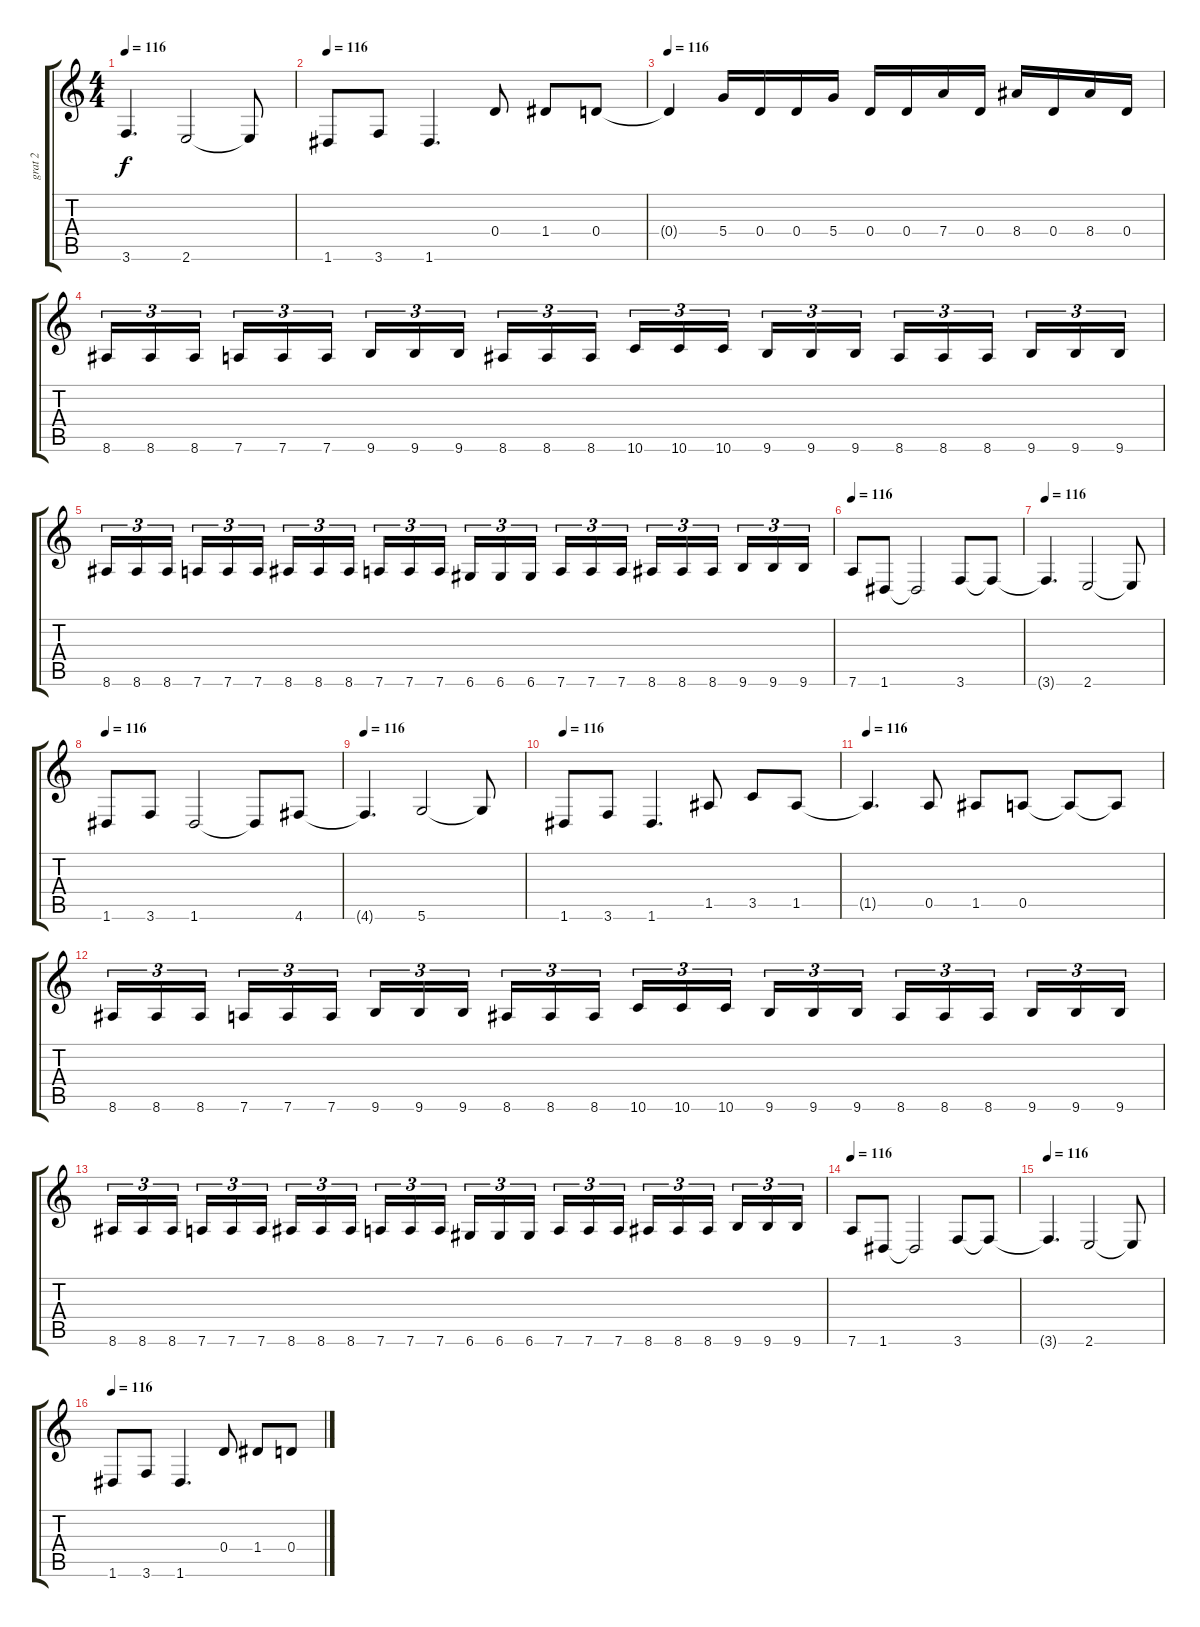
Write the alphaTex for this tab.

\track ("grat 2" "grat 2") {instrument distortionguitar}
\staff {score tabs}
\tuning (E4 B3 G3 D3 A2 D2) {hide}
\ts (4 4)
\tempo 116
\clef g2
\ks c
3.6{t}.4{d dy f} 2.6.2 2.6{t}.8 |
\tempo 116
1.6.8 3.6.8 1.6.4{d} 0.4.8 1.4.8 0.4.8 |
\tempo 116
0.4{t}.4 5.4.16 0.4.16 0.4.16 5.4.16 0.4.16 0.4.16 7.4.16 0.4.16 8.4.16 0.4.16 8.4.16 0.4.16 |
8.6.16{tu (3 2)} 8.6.16{tu (3 2)} 8.6.16{tu (3 2) beam splitsecondary} 7.6.16{tu (3 2)} 7.6.16{tu (3 2)} 7.6.16{tu (3 2)} 9.6.16{tu (3 2)} 9.6.16{tu (3 2)} 9.6.16{tu (3 2) beam splitsecondary} 8.6.16{tu (3 2)} 8.6.16{tu (3 2)} 8.6.16{tu (3 2)} 10.6.16{tu (3 2)} 10.6.16{tu (3 2)} 10.6.16{tu (3 2) beam splitsecondary} 9.6.16{tu (3 2)} 9.6.16{tu (3 2)} 9.6.16{tu (3 2)} 8.6.16{tu (3 2)} 8.6.16{tu (3 2)} 8.6.16{tu (3 2) beam splitsecondary} 9.6.16{tu (3 2)} 9.6.16{tu (3 2)} 9.6.16{tu (3 2)} |
8.6.16{tu (3 2)} 8.6.16{tu (3 2)} 8.6.16{tu (3 2) beam splitsecondary} 7.6.16{tu (3 2)} 7.6.16{tu (3 2)} 7.6.16{tu (3 2)} 8.6.16{tu (3 2)} 8.6.16{tu (3 2)} 8.6.16{tu (3 2) beam splitsecondary} 7.6.16{tu (3 2)} 7.6.16{tu (3 2)} 7.6.16{tu (3 2)} 6.6.16{tu (3 2)} 6.6.16{tu (3 2)} 6.6.16{tu (3 2) beam splitsecondary} 7.6.16{tu (3 2)} 7.6.16{tu (3 2)} 7.6.16{tu (3 2)} 8.6.16{tu (3 2)} 8.6.16{tu (3 2)} 8.6.16{tu (3 2) beam splitsecondary} 9.6.16{tu (3 2)} 9.6.16{tu (3 2)} 9.6.16{tu (3 2)} |
\tempo 116
7.6.8 1.6.8 1.6{t}.2 3.6.8 3.6{t}.8 |
\tempo 116
3.6{t}.4{d} 2.6.2 2.6{t}.8 |
\tempo 116
1.6.8 3.6.8 1.6.2 1.6{t}.8 4.6.8 |
\tempo 116
4.6{t}.4{d} 5.6.2 5.6{t}.8 |
\tempo 116
1.6.8 3.6.8 1.6.4{d} 1.5.8 3.5.8 1.5.8 |
\tempo 116
1.5{t}.4{d} 0.5.8 1.5.8 0.5.8 0.5{t}.8 0.5{t}.8 |
8.6.16{tu (3 2)} 8.6.16{tu (3 2)} 8.6.16{tu (3 2) beam splitsecondary} 7.6.16{tu (3 2)} 7.6.16{tu (3 2)} 7.6.16{tu (3 2)} 9.6.16{tu (3 2)} 9.6.16{tu (3 2)} 9.6.16{tu (3 2) beam splitsecondary} 8.6.16{tu (3 2)} 8.6.16{tu (3 2)} 8.6.16{tu (3 2)} 10.6.16{tu (3 2)} 10.6.16{tu (3 2)} 10.6.16{tu (3 2) beam splitsecondary} 9.6.16{tu (3 2)} 9.6.16{tu (3 2)} 9.6.16{tu (3 2)} 8.6.16{tu (3 2)} 8.6.16{tu (3 2)} 8.6.16{tu (3 2) beam splitsecondary} 9.6.16{tu (3 2)} 9.6.16{tu (3 2)} 9.6.16{tu (3 2)} |
8.6.16{tu (3 2)} 8.6.16{tu (3 2)} 8.6.16{tu (3 2) beam splitsecondary} 7.6.16{tu (3 2)} 7.6.16{tu (3 2)} 7.6.16{tu (3 2)} 8.6.16{tu (3 2)} 8.6.16{tu (3 2)} 8.6.16{tu (3 2) beam splitsecondary} 7.6.16{tu (3 2)} 7.6.16{tu (3 2)} 7.6.16{tu (3 2)} 6.6.16{tu (3 2)} 6.6.16{tu (3 2)} 6.6.16{tu (3 2) beam splitsecondary} 7.6.16{tu (3 2)} 7.6.16{tu (3 2)} 7.6.16{tu (3 2)} 8.6.16{tu (3 2)} 8.6.16{tu (3 2)} 8.6.16{tu (3 2) beam splitsecondary} 9.6.16{tu (3 2)} 9.6.16{tu (3 2)} 9.6.16{tu (3 2)} |
\tempo 116
7.6.8 1.6.8 1.6{t}.2 3.6.8 3.6{t}.8 |
\tempo 116
3.6{t}.4{d} 2.6.2 2.6{t}.8 |
\tempo 116
1.6.8 3.6.8 1.6.4{d} 0.4.8 1.4.8 0.4.8
